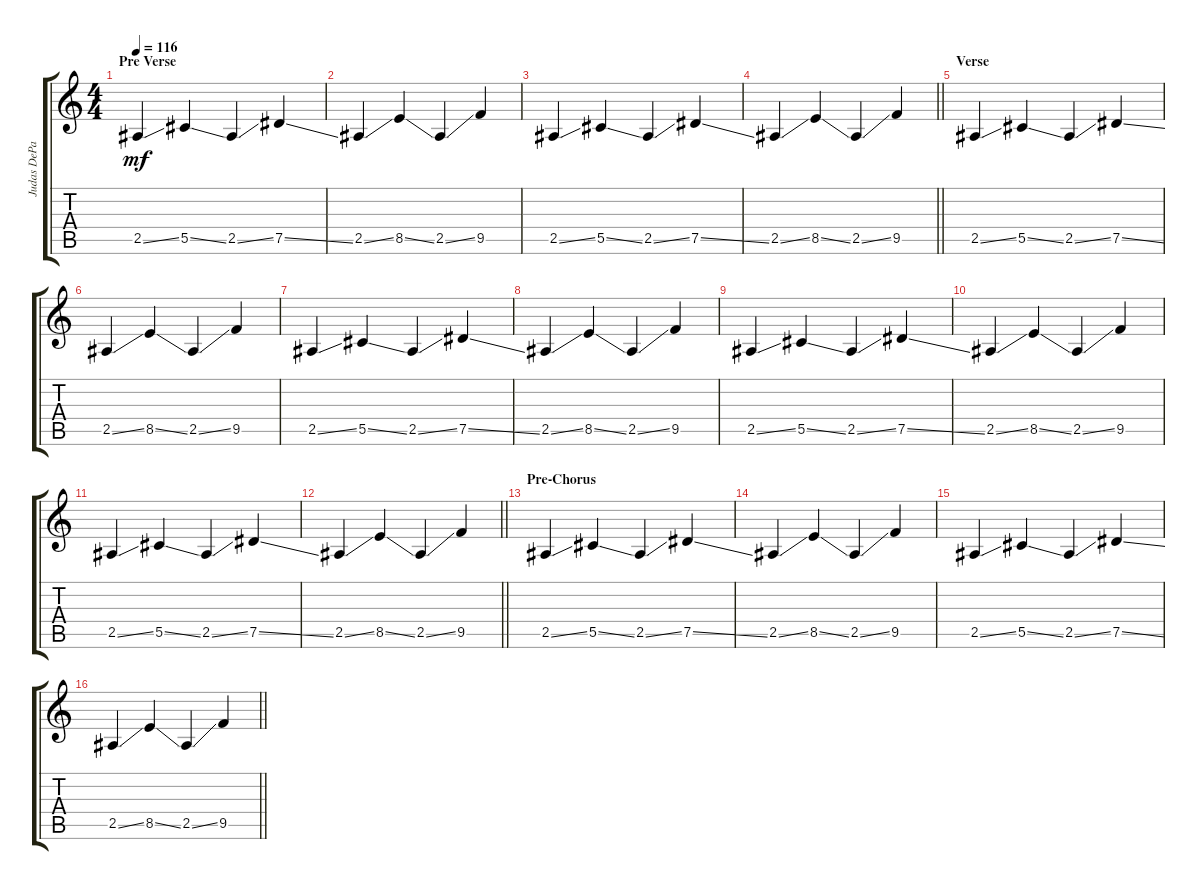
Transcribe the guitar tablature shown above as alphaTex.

\track ("Judas DePaolo" "Judas DePa") {instrument distortionguitar}
\staff {score tabs}
\tuning (Eb4 Bb3 Gb3 Db3 Ab2 Eb2) {hide}
\ts (4 4)
\section ("" "Pre Verse")
\tempo 116
\clef g2
\ks c
2.5{ss}.4{dy mf} 5.5{ss}.4 2.5{ss}.4 7.5{ss}.4 |
2.5{ss}.4 8.5{ss}.4 2.5{ss}.4 9.5.4 |
2.5{ss}.4 5.5{ss}.4 2.5{ss}.4 7.5{ss}.4 |
\barLineRight lightlight
2.5{ss}.4 8.5{ss}.4 2.5{ss}.4 9.5.4 |
\section ("" "Verse")
2.5{ss}.4 5.5{ss}.4 2.5{ss}.4 7.5{ss}.4 |
2.5{ss}.4 8.5{ss}.4 2.5{ss}.4 9.5.4 |
2.5{ss}.4 5.5{ss}.4 2.5{ss}.4 7.5{ss}.4 |
2.5{ss}.4 8.5{ss}.4 2.5{ss}.4 9.5.4 |
2.5{ss}.4 5.5{ss}.4 2.5{ss}.4 7.5{ss}.4 |
2.5{ss}.4 8.5{ss}.4 2.5{ss}.4 9.5.4 |
2.5{ss}.4 5.5{ss}.4 2.5{ss}.4 7.5{ss}.4 |
\barLineRight lightlight
2.5{ss}.4 8.5{ss}.4 2.5{ss}.4 9.5.4 |
\section ("" "Pre-Chorus")
2.5{ss}.4 5.5{ss}.4 2.5{ss}.4 7.5{ss}.4 |
2.5{ss}.4 8.5{ss}.4 2.5{ss}.4 9.5.4 |
2.5{ss}.4 5.5{ss}.4 2.5{ss}.4 7.5{ss}.4 |
\barLineRight lightlight
2.5{ss}.4 8.5{ss}.4 2.5{ss}.4 9.5.4
